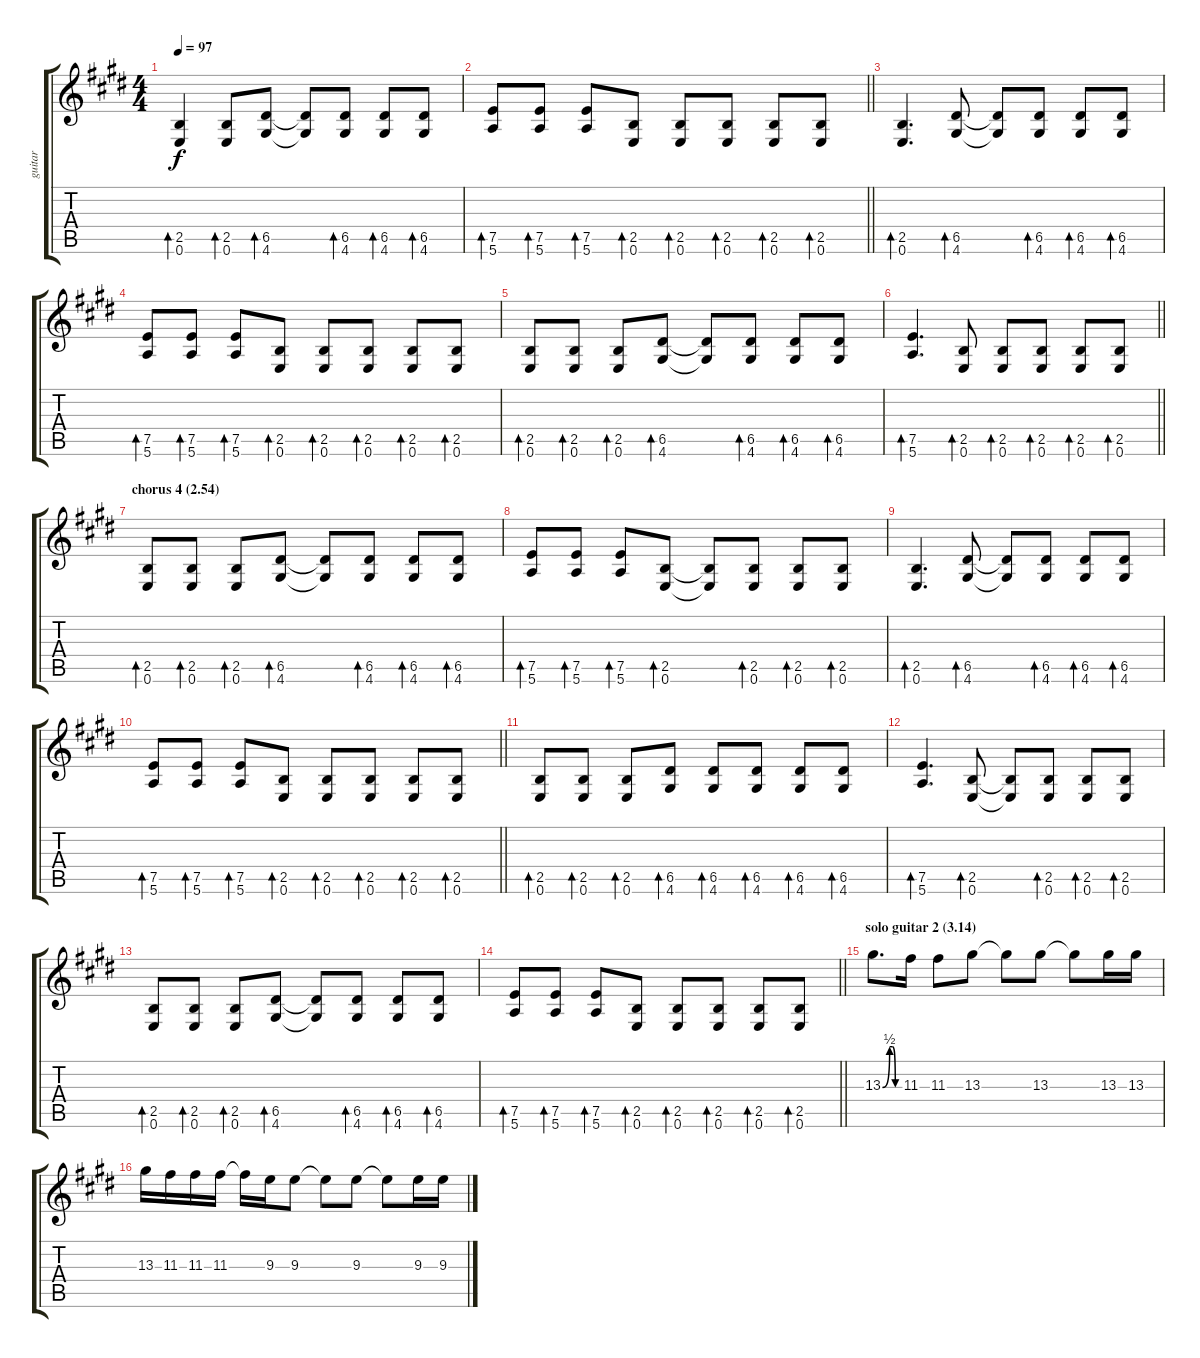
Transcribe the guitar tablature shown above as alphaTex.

\track ("guitar" "guitar") {instrument electricguitarjazz}
\staff {score tabs}
\tuning (E4 B3 G3 D3 A2 E2) {hide}
\ts (4 4)
\tempo 97
\clef g2
\ks e
(2.5 0.6).4{bd 30 dy f} (2.5 0.6).8{bd 30} (6.5 4.6).8{bd 30} (6.5{t} 4.6{t}).8 (6.5 4.6).8{bd 30} (6.5 4.6).8{bd 30} (6.5 4.6).8{bd 30} |
\barLineRight lightlight
(7.5 5.6).8{bd 30} (7.5 5.6).8{bd 30} (7.5 5.6).8{bd 30} (2.5 0.6).8{bd 30} (2.5 0.6).8{bd 30} (2.5 0.6).8{bd 30} (2.5 0.6).8{bd 30} (2.5 0.6).8{bd 30} |
(2.5 0.6).4{d bd 30} (6.5 4.6).8{bd 30} (6.5{t} 4.6{t}).8 (6.5 4.6).8{bd 30} (6.5 4.6).8{bd 30} (6.5 4.6).8{bd 30} |
(7.5 5.6).8{bd 30} (7.5 5.6).8{bd 30} (7.5 5.6).8{bd 30} (2.5 0.6).8{bd 30} (2.5 0.6).8{bd 30} (2.5 0.6).8{bd 30} (2.5 0.6).8{bd 30} (2.5 0.6).8{bd 30} |
(2.5 0.6).8{bd 30} (2.5 0.6).8{bd 30} (2.5 0.6).8{bd 30} (6.5 4.6).8{bd 30} (6.5{t} 4.6{t}).8 (6.5 4.6).8{bd 30} (6.5 4.6).8{bd 30} (6.5 4.6).8{bd 30} |
\barLineRight lightlight
(7.5 5.6).4{d bd 30} (2.5 0.6).8{bd 30} (2.5 0.6).8{bd 30} (2.5 0.6).8{bd 30} (2.5 0.6).8{bd 30} (2.5 0.6).8{bd 30} |
\section ("" "chorus 4 (2.54)")
(2.5 0.6).8{bd 30} (2.5 0.6).8{bd 30} (2.5 0.6).8{bd 30} (6.5 4.6).8{bd 30} (6.5{t} 4.6{t}).8 (6.5 4.6).8{bd 30} (6.5 4.6).8{bd 30} (6.5 4.6).8{bd 30} |
(7.5 5.6).8{bd 30} (7.5 5.6).8{bd 30} (7.5 5.6).8{bd 30} (2.5 0.6).8{bd 30} (2.5{t} 0.6{t}).8 (2.5 0.6).8{bd 30} (2.5 0.6).8{bd 30} (2.5 0.6).8{bd 30} |
(2.5 0.6).4{d bd 30} (6.5 4.6).8{bd 30} (6.5{t} 4.6{t}).8 (6.5 4.6).8{bd 30} (6.5 4.6).8{bd 30} (6.5 4.6).8{bd 30} |
\barLineRight lightlight
(7.5 5.6).8{bd 30} (7.5 5.6).8{bd 30} (7.5 5.6).8{bd 30} (2.5 0.6).8{bd 30} (2.5 0.6).8{bd 30} (2.5 0.6).8{bd 30} (2.5 0.6).8{bd 30} (2.5 0.6).8{bd 30} |
(2.5 0.6).8{bd 30} (2.5 0.6).8{bd 30} (2.5 0.6).8{bd 30} (6.5 4.6).8{bd 30} (6.5 4.6).8{bd 30} (6.5 4.6).8{bd 30} (6.5 4.6).8{bd 30} (6.5 4.6).8{bd 30} |
(7.5 5.6).4{d bd 30} (2.5 0.6).8{bd 30} (2.5{t} 0.6{t}).8 (2.5 0.6).8{bd 30} (2.5 0.6).8{bd 30} (2.5 0.6).8{bd 30} |
(2.5 0.6).8{bd 30} (2.5 0.6).8{bd 30} (2.5 0.6).8{bd 30} (6.5 4.6).8{bd 30} (6.5{t} 4.6{t}).8 (6.5 4.6).8{bd 30} (6.5 4.6).8{bd 30} (6.5 4.6).8{bd 30} |
\barLineRight lightlight
(7.5 5.6).8{bd 30} (7.5 5.6).8{bd 30} (7.5 5.6).8{bd 30} (2.5 0.6).8{bd 30} (2.5 0.6).8{bd 30} (2.5 0.6).8{bd 30} (2.5 0.6).8{bd 30} (2.5 0.6).8{bd 30} |
\section ("" "solo guitar 2 (3.14)")
13.3{be (custom 0 0 25 2 35 2 45 0 60 0)}.8{d} 11.3.16 11.3.8 13.3.8 13.3{t}.8 13.3.8 13.3{t}.8 13.3.16 13.3.16 |
13.3.16 11.3.16 11.3.16 11.3.16 11.3{t}.16 9.3.16 9.3.8 9.3{t}.8 9.3.8 9.3{t}.8 9.3.16 9.3.16
